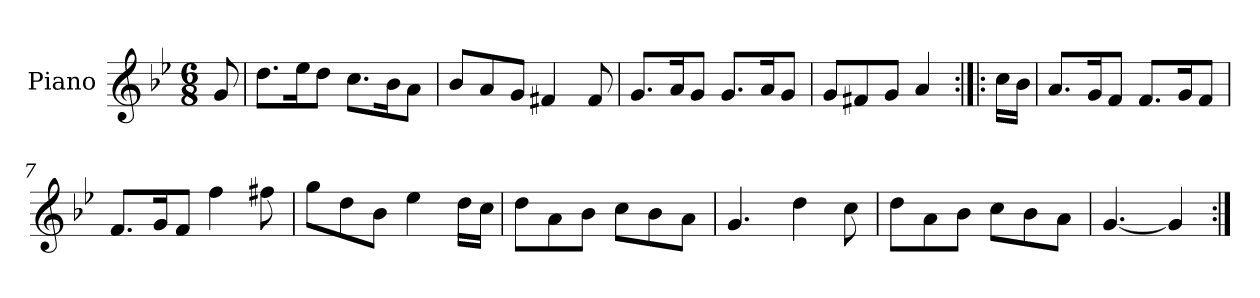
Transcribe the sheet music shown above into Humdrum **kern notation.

**kern
*part1
*staff1
*I"Piano
*I'Pno.
*clefG2
*k[b-e-]
*M6/8
=
8g/
=1
8.dd\L
16ee-\K
8dd\J
8.cc\L
16b-\K
8a\J
=2
8b-/L
8a/
8g/J
4f#X/
8f#/
=3
8.g/L
16a/K
8g/J
8.g/L
16a/K
8g/J
=4
8g/L
8f#X/
8g/J
4a/
=5:|!|:
16cc\LL
16b-\JJ
=6
8.a/L
16g/K
8f/J
8.f/L
16g/K
8f/J
!!LO:LB:g=z
=7
8.f/L
16g/K
8f/J
4ff\
8ff#X\
=8
8gg\L
8dd\
8b-\J
4ee-\
16dd\LL
16cc\JJ
=9
8dd\L
8a\
8b-\J
8cc\L
8b-\
8a\J
=10
4.g/
4dd\
8cc\
=11
8dd\L
8a\
8b-\J
8cc\L
8b-\
8a\J
=12
[4.g/
4g/]
=:|!
*-
